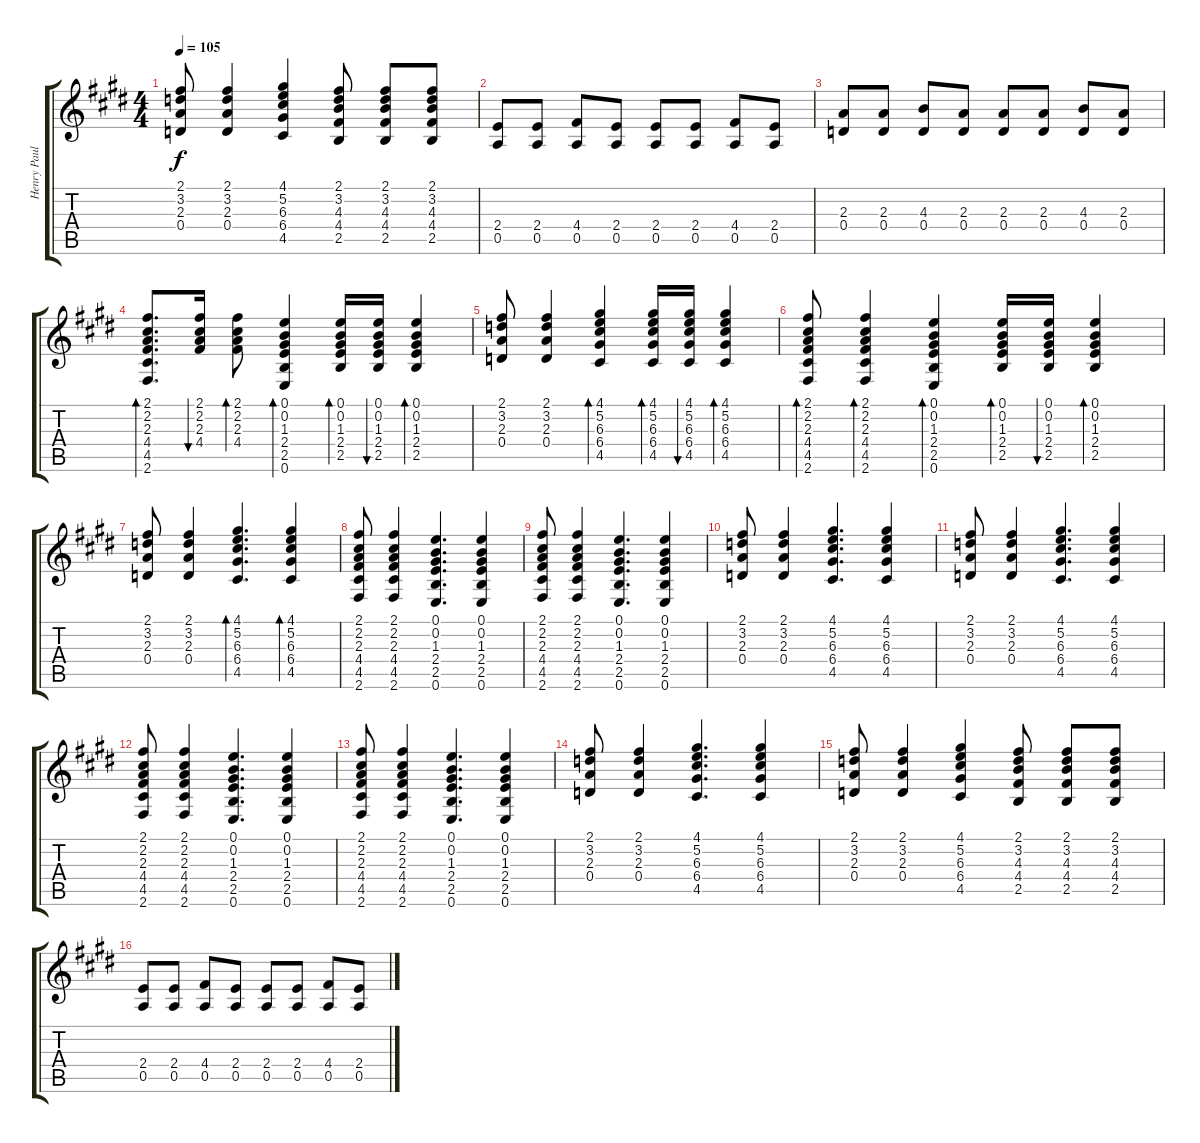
\track ("Henry Paul Guitar" "Henry Paul") {instrument electricguitarclean}
\staff {score tabs}
\tuning (E4 B3 G3 D3 A2 E2) {hide}
\ts (4 4)
\tempo 105
\clef g2
\ks e
(2.1 3.2 2.3 0.4).8{dy f} (2.1 3.2 2.3 0.4).4 (4.1 5.2 6.3 6.4 4.5).4 (2.1 3.2 4.3 4.4 2.5).8 (2.1 3.2 4.3 4.4 2.5).8 (2.1 3.2 4.3 4.4 2.5).8 |
(2.4 0.5).8{instrument overdrivenguitar} (2.4 0.5).8 (4.4 0.5).8 (2.4 0.5).8 (2.4 0.5).8 (2.4 0.5).8 (4.4 0.5).8 (2.4 0.5).8 |
(2.3 0.4).8 (2.3 0.4).8 (4.3 0.4).8 (2.3 0.4).8 (2.3 0.4).8 (2.3 0.4).8 (4.3 0.4).8 (2.3 0.4).8 |
(2.1 2.2 2.3 4.4 4.5 2.6).8{d bd 60 volume 8 instrument electricguitarclean} (2.1 2.2 2.3 4.4).16{bu 60} (2.1 2.2 2.3 4.4).8{bd 60} (0.1 0.2 1.3 2.4 2.5 0.6).4{bd 60} (0.1 0.2 1.3 2.4 2.5).16{bd 60} (0.1 0.2 1.3 2.4 2.5).16{bu 60} (0.1 0.2 1.3 2.4 2.5).4{bd 60} |
(2.1 3.2 2.3 0.4).8 (2.1 3.2 2.3 0.4).4 (4.1 5.2 6.3 6.4 4.5).4{bd 60} (4.1 5.2 6.3 6.4 4.5).16{bd 60} (4.1 5.2 6.3 6.4 4.5).16{bu 60} (4.1 5.2 6.3 6.4 4.5).4{bd 60} |
(2.1 2.2 2.3 4.4 4.5 2.6).8{bd 60} (2.1 2.2 2.3 4.4 4.5 2.6).4{bd 60} (0.1 0.2 1.3 2.4 2.5 0.6).4{bd 60} (0.1 0.2 1.3 2.4 2.5).16{bd 60} (0.1 0.2 1.3 2.4 2.5).16{bu 60} (0.1 0.2 1.3 2.4 2.5).4{bd 60} |
(2.1 3.2 2.3 0.4).8 (2.1 3.2 2.3 0.4).4 (4.1 5.2 6.3 6.4 4.5).4{d bd 60} (4.1 5.2 6.3 6.4 4.5).4{bd 60} |
(2.1 2.2 2.3 4.4 4.5 2.6).8{volume 9 balance 0} (2.1 2.2 2.3 4.4 4.5 2.6).4 (0.1 0.2 1.3 2.4 2.5 0.6).4{d} (0.1 0.2 1.3 2.4 2.5 0.6).4 |
(2.1 2.2 2.3 4.4 4.5 2.6).8 (2.1 2.2 2.3 4.4 4.5 2.6).4 (0.1 0.2 1.3 2.4 2.5 0.6).4{d} (0.1 0.2 1.3 2.4 2.5 0.6).4 |
(2.1 3.2 2.3 0.4).8 (2.1 3.2 2.3 0.4).4 (4.1 5.2 6.3 6.4 4.5).4{d} (4.1 5.2 6.3 6.4 4.5).4 |
(2.1 3.2 2.3 0.4).8 (2.1 3.2 2.3 0.4).4 (4.1 5.2 6.3 6.4 4.5).4{d} (4.1 5.2 6.3 6.4 4.5).4 |
(2.1 2.2 2.3 4.4 4.5 2.6).8 (2.1 2.2 2.3 4.4 4.5 2.6).4 (0.1 0.2 1.3 2.4 2.5 0.6).4{d} (0.1 0.2 1.3 2.4 2.5 0.6).4 |
(2.1 2.2 2.3 4.4 4.5 2.6).8 (2.1 2.2 2.3 4.4 4.5 2.6).4 (0.1 0.2 1.3 2.4 2.5 0.6).4{d} (0.1 0.2 1.3 2.4 2.5 0.6).4 |
(2.1 3.2 2.3 0.4).8 (2.1 3.2 2.3 0.4).4 (4.1 5.2 6.3 6.4 4.5).4{d} (4.1 5.2 6.3 6.4 4.5).4 |
(2.1 3.2 2.3 0.4).8 (2.1 3.2 2.3 0.4).4 (4.1 5.2 6.3 6.4 4.5).4 (2.1 3.2 4.3 4.4 2.5).8 (2.1 3.2 4.3 4.4 2.5).8 (2.1 3.2 4.3 4.4 2.5).8 |
(2.4 0.5).8{volume 10 instrument electricguitarclean} (2.4 0.5).8 (4.4 0.5).8 (2.4 0.5).8 (2.4 0.5).8 (2.4 0.5).8 (4.4 0.5).8 (2.4 0.5).8
